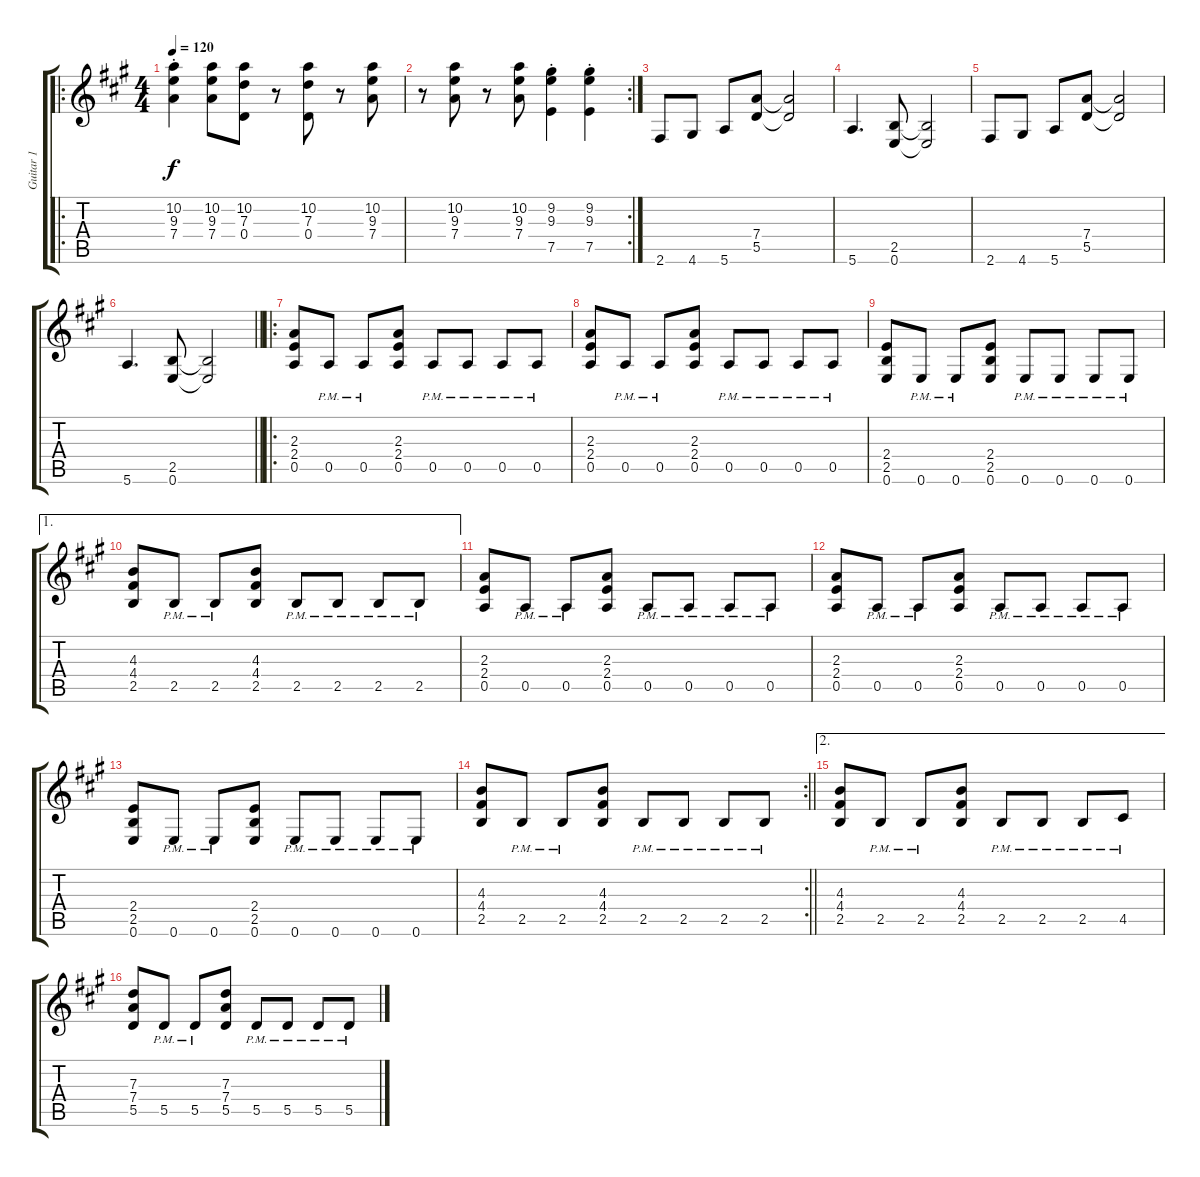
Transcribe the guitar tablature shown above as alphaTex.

\track ("Guitar 1" "Guitar 1") {instrument overdrivenguitar}
\staff {score tabs}
\tuning (E4 B3 G3 D3 A2 E2) {hide}
\ro
\ts (4 4)
\tempo 120
\clef g2
\ks a
(10.2{st} 9.3{st} 7.4{st}).4{dy f instrument overdrivenguitar} (10.2 9.3 7.4).8 (10.2 7.3 0.4).8 r.8 (10.2 7.3 0.4).8 r.8 (10.2 9.3 7.4).8 |
\rc 2
r.8 (10.2 9.3 7.4).8 r.8 (10.2 9.3 7.4).8 (9.2{st} 9.3{st} 7.5{st}).4 (9.2{st} 9.3{st} 7.5{st}).4 |
2.6.8 4.6.8 5.6.8 (7.4 5.5).8 (7.4{t} 5.5{t}).2 |
5.6.4{d} (2.5 0.6).8 (2.5{t} 0.6{t}).2 |
2.6.8 4.6.8 5.6.8 (7.4 5.5).8 (7.4{t} 5.5{t}).2 |
\barLineRight lightlight
5.6.4{d} (2.5 0.6).8 (2.5{t} 0.6{t}).2 |
\ro
(2.3 2.4 0.5).8 0.5{pm}.8 0.5{pm}.8 (2.3 2.4 0.5).8 0.5{pm}.8 0.5{pm}.8 0.5{pm}.8 0.5{pm}.8 |
(2.3 2.4 0.5).8 0.5{pm}.8 0.5{pm}.8 (2.3 2.4 0.5).8 0.5{pm}.8 0.5{pm}.8 0.5{pm}.8 0.5{pm}.8 |
(2.4 2.5 0.6).8 0.6{pm}.8 0.6{pm}.8 (2.4 2.5 0.6).8 0.6{pm}.8 0.6{pm}.8 0.6{pm}.8 0.6{pm}.8 |
\ae 1
(4.3 4.4 2.5).8 2.5{pm}.8 2.5{pm}.8 (4.3 4.4 2.5).8 2.5{pm}.8 2.5{pm}.8 2.5{pm}.8 2.5{pm}.8 |
(2.3 2.4 0.5).8 0.5{pm}.8 0.5{pm}.8 (2.3 2.4 0.5).8 0.5{pm}.8 0.5{pm}.8 0.5{pm}.8 0.5{pm}.8 |
(2.3 2.4 0.5).8 0.5{pm}.8 0.5{pm}.8 (2.3 2.4 0.5).8 0.5{pm}.8 0.5{pm}.8 0.5{pm}.8 0.5{pm}.8 |
(2.4 2.5 0.6).8 0.6{pm}.8 0.6{pm}.8 (2.4 2.5 0.6).8 0.6{pm}.8 0.6{pm}.8 0.6{pm}.8 0.6{pm}.8 |
\rc 2
\barLineRight lightlight
(4.3 4.4 2.5).8 2.5{pm}.8 2.5{pm}.8 (4.3 4.4 2.5).8 2.5{pm}.8 2.5{pm}.8 2.5{pm}.8 2.5{pm}.8 |
\ae 2
(4.3 4.4 2.5).8 2.5{pm}.8 2.5{pm}.8 (4.3 4.4 2.5).8 2.5{pm}.8 2.5{pm}.8 2.5{pm}.8 4.5{pm}.8 |
(7.3 7.4 5.5).8 5.5{pm}.8 5.5{pm}.8 (7.3 7.4 5.5).8 5.5{pm}.8 5.5{pm}.8 5.5{pm}.8 5.5{pm}.8
